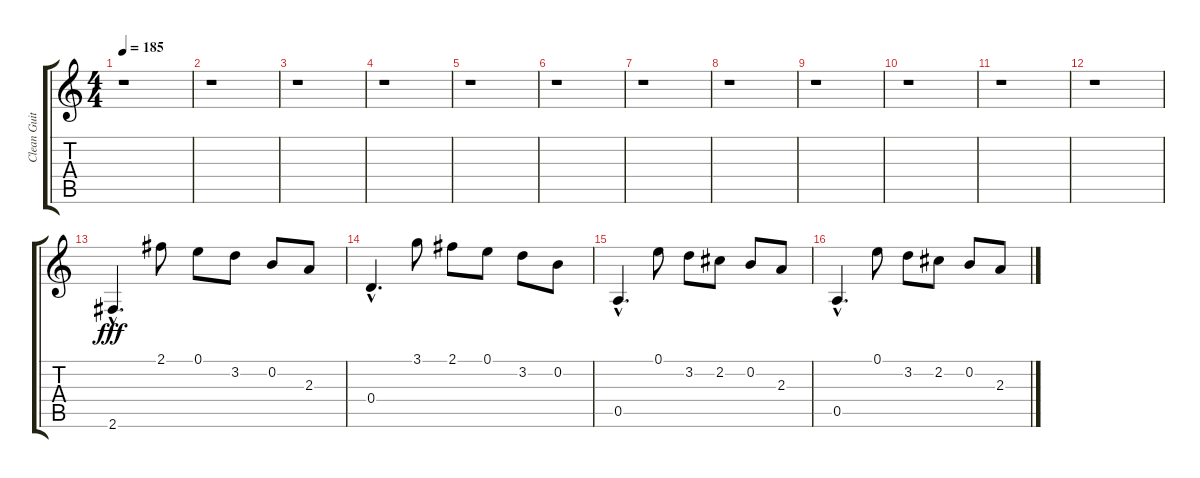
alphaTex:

\track ("Clean Guitar" "Clean Guit") {instrument acousticguitarnylon}
\staff {score tabs}
\tuning (E4 B3 G3 D3 A2 E2) {hide}
\ts (4 4)
\tempo 185
\clef g2
\ks c
r.1{dy fff} |
r.1 |
r.1 |
r.1 |
r.1 |
r.1 |
r.1 |
r.1 |
r.1 |
r.1 |
r.1 |
r.1 |
2.6{hac}.4{d} 2.1.8 0.1.8 3.2.8 0.2.8 2.3.8 |
0.4{hac}.4{d} 3.1.8 2.1.8 0.1.8 3.2.8 0.2.8 |
0.5{hac}.4{d} 0.1.8 3.2.8 2.2.8 0.2.8 2.3.8 |
0.5{hac}.4{d} 0.1.8 3.2.8 2.2.8 0.2.8 2.3.8
